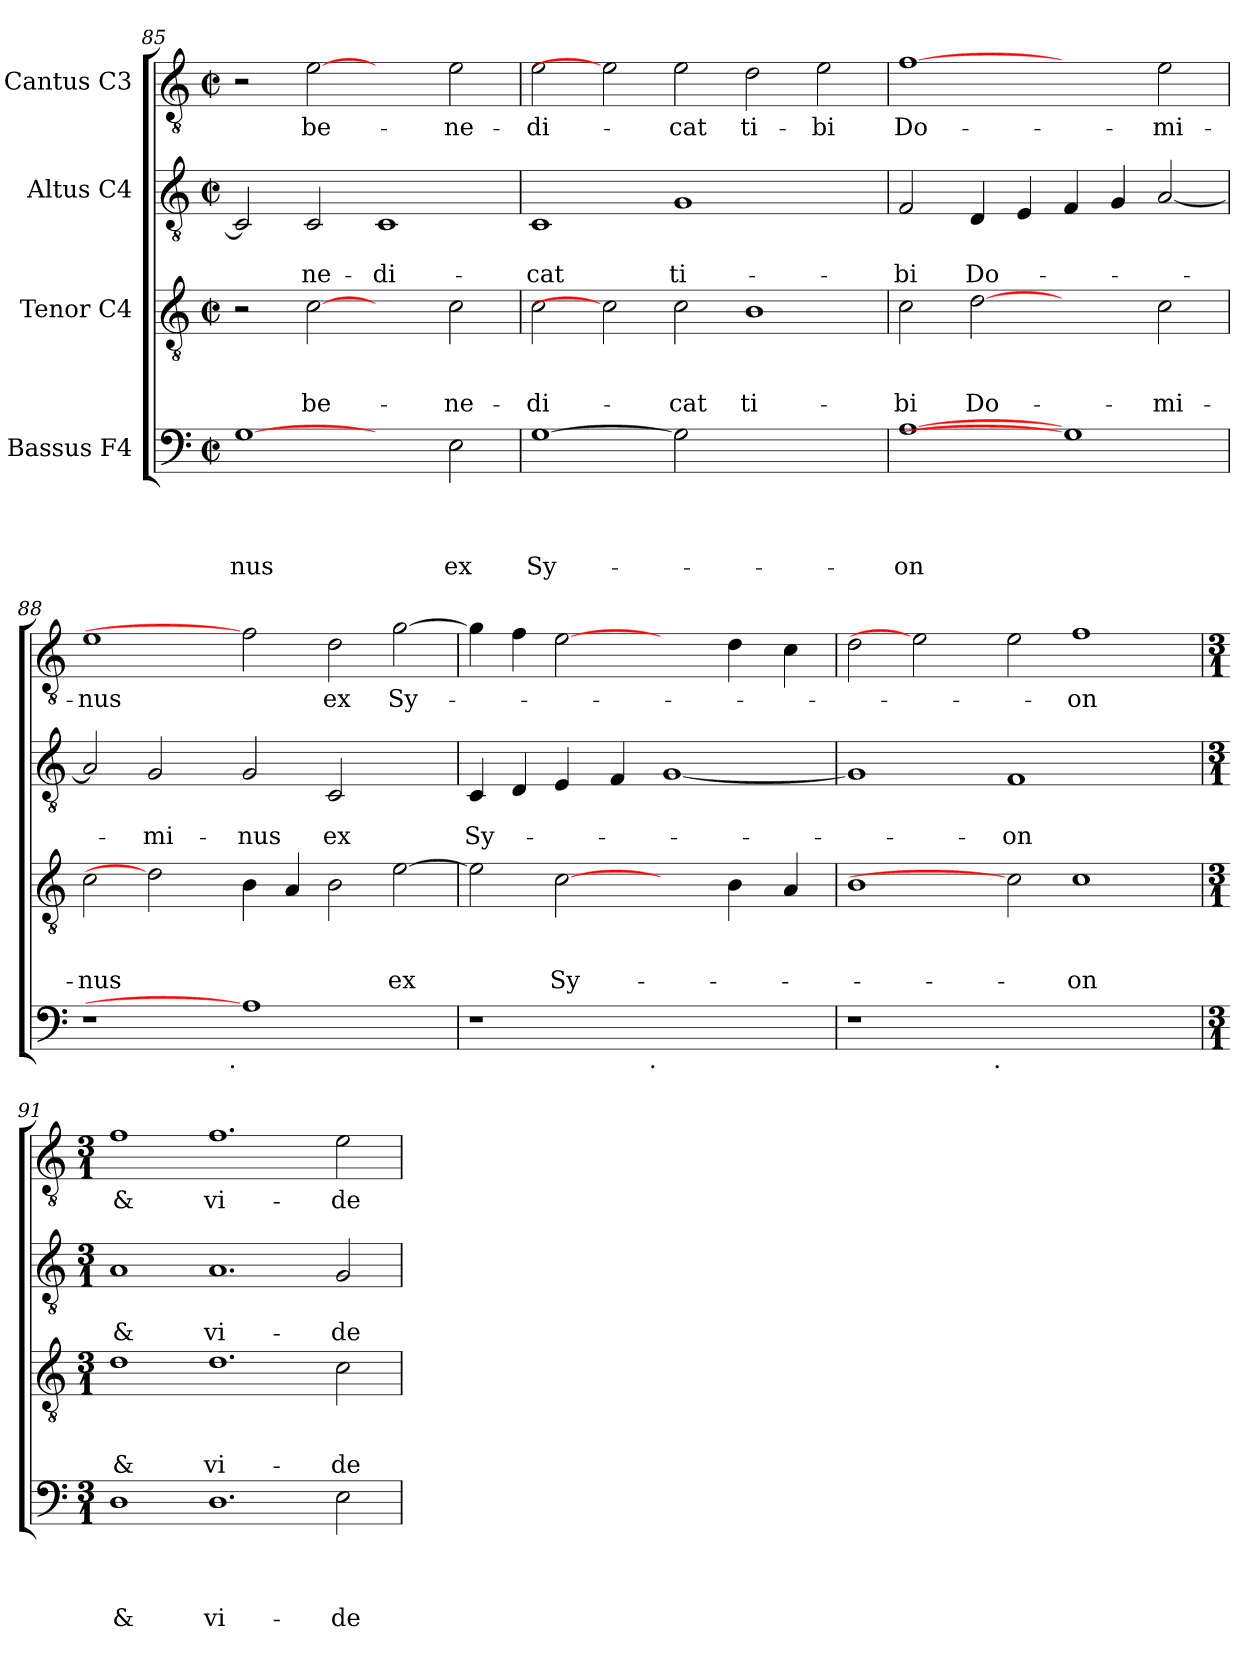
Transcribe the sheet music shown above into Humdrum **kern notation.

**kern	**text	**text	**text	**text	**kern	**text	**text	**text	**kern	**text	**text	**kern	**text
*part4	*part4	*part4	*part4	*part4	*part3	*part3	*part3	*part3	*part2	*part2	*part2	*part1	*part1
*staff4	*staff4	*staff4	*staff4	*staff4	*staff3	*staff3	*staff3	*staff3	*staff2	*staff2	*staff2	*staff1	*staff1
*I"Bassus F4	*	*	*	*	*I"Tenor C4	*	*	*	*I"Altus C4	*	*	*I"Cantus C3	*
*clefF4	*	*	*	*	*clefGv2	*	*	*	*clefGv2	*	*	*clefGv2	*
*k[]	*	*	*	*	*k[]	*	*	*	*k[]	*	*	*k[]	*
*C:	*	*	*	*	*C:	*	*	*	*C:	*	*	*C:	*
*M2/2	*	*	*	*	*M2/2	*	*	*	*M2/2	*	*	*M2/2	*
*met(c|)	*	*	*	*	*met(c|)	*	*	*	*met(c|)	*	*	*met(c|)	*
=85	=85	=85	=85	=85	=85	=85	=85	=85	=85	=85	=85	=85	=85
!	!	!	!	!LO:LY:b	!	!	!	!	!	!	!	!	!
[1G	.	.	.	-nus	2r	.	.	.	2C/]	.	.	2r	.
!	!	!	!	!	!	!	!	!LO:LY:b	!	!	!LO:LY:b	!	!LO:LY:b
.	.	.	.	.	[2c	.	.	-be-	2C/	.	-ne-	[2e	-be-
!	!	!	!	!	!	!	!	!	!	!	!LO:LY:b	!	!
2ryy	.	.	.	.	2ryy	.	.	.	1C	.	-di-	2ryy	.
!	!	!	!	!LO:LY:b	!	!	!	!LO:LY:b	!	!	!	!	!LO:LY:b
2E\	.	.	.	ex	2c\	.	.	-ne-	.	.	.	2e\	-ne-
=86	=86	=86	=86	=86	=86	=86	=86	=86	=86	=86	=86	=86	=86
!	!	!	!	!LO:LY:b	!	!	!	!LO:LY:b	!	!	!LO:LY:b	!	!LO:LY:b
[1G	.	.	.	Sy-	2c\	.	.	-di-	1C	.	-cat	2e\	-di-
.	.	.	.	.	2c]	.	.	.	.	.	.	2e]	.
!	!	!	!	!	!	!	!	!LO:LY:b	!	!	!LO:LY:b	!	!LO:LY:b
2G]	.	.	.	.	2c\	.	.	-cat	1G	.	ti-	2e\	-cat
!	!	!	!	!	!	!	!	!LO:LY:b	!	!	!	!	!LO:LY:b
1ryy	.	.	.	.	1B	.	.	ti-	.	.	.	2d\	ti-
!	!	!	!	!	!	!	!	!	!	!	!	!	!LO:LY:b
.	.	.	.	.	.	.	.	.	2ryy	.	.	2e\	-bi
!!LO:LB:g=z
=87	=87	=87	=87	=87	=87	=87	=87	=87	=87	=87	=87	=87	=87
!	!	!	!	!LO:LY:b	!	!	!	!LO:LY:b	!	!	!LO:LY:b	!	!LO:LY:b
[1A	.	.	.	-on	2c\	.	.	-bi	2F/	.	-bi	[1f	Do-
!	!	!	!	!	!	!	!	!LO:LY:b	!	!	!LO:LY:b	!	!
.	.	.	.	.	[2d	.	.	Do-	4D/	.	Do-	.	.
.	.	.	.	.	.	.	.	.	4E/	.	.	.	.
1G]	.	.	.	.	2ryy	.	.	.	4F/	.	.	2ryy	.
.	.	.	.	.	.	.	.	.	4G/	.	.	.	.
!	!	!	!	!	!	!	!	!LO:LY:b	!	!	!	!	!LO:LY:b
.	.	.	.	.	2c\	.	.	-mi-	[<2A/	.	.	2e\	-mi-
=88	=88	=88	=88	=88	=88	=88	=88	=88	=88	=88	=88	=88	=88
!	!	!	!	!	!	!	!	!LO:LY:b	!	!	!	!	!LO:LY:b
*^	*	*	*	*	*	*	*	*	*	*	*	*	*
1r	3%2ryy	.	.	.	.	2c\	.	.	-nus	2A/]	.	.	1e	-nus
!	!	!	!	!	!	!	!	!	!	!	!	!LO:LY:b	!	!
.	.	.	.	.	.	2d]	.	.	.	2G/	.	-mi-	.	.
.	6..ryy	.	.	.	.	.	.	.	.	.	.	.	.	.
!	!LO:TX:b:t=.	!	!	!	!	!	!	!	!	!	!	!	!	!
.	24ryy	.	.	.	.	.	.	.	.	.	.	.	.	.
!	!	!	!	!	!	!	!	!	!	!	!	!LO:LY:b	!	!
1A]	1.ryy	.	.	.	.	4B\	.	.	.	2G/	.	-nus	2f]	.
.	.	.	.	.	.	4A/	.	.	.	.	.	.	.	.
!	!	!	!	!	!	!	!	!	!	!	!	!LO:LY:b	!	!LO:LY:b
.	.	.	.	.	.	2B\	.	.	.	2C/	.	ex	2d\	ex
!	!	!	!	!	!	!	!	!	!LO:LY:b	!	!	!	!	!LO:LY:b
2ryy	.	.	.	.	.	[>2e\	.	.	ex	2ryy	.	.	[>2g\	Sy-
=89	=89	=89	=89	=89	=89	=89	=89	=89	=89	=89	=89	=89	=89	=89
!	!	!	!	!	!	!	!	!	!	!	!	!LO:LY:b	!	!
1r	3%2ryy	.	.	.	.	2e\]	.	.	.	4C/	.	Sy-	4g\]	.
.	.	.	.	.	.	.	.	.	.	4D/	.	.	4f\	.
!	!	!	!	!	!	!	!	!	!LO:LY:b	!	!	!	!	!
.	.	.	.	.	.	[2c	.	.	Sy-	4E/	.	.	[2e	.
.	6..ryy	.	.	.	.	.	.	.	.	.	.	.	.	.
.	.	.	.	.	.	.	.	.	.	4F/	.	.	.	.
!	!LO:TX:b:t=.	!	!	!	!	!	!	!	!	!	!	!	!	!
.	3%2ryy	.	.	.	.	.	.	.	.	.	.	.	.	.
1ryy	.	.	.	.	.	2ryy	.	.	.	[<1G	.	.	2ryy	.
.	.	.	.	.	.	4B\	.	.	.	.	.	.	4d\	.
.	3ryy	.	.	.	.	.	.	.	.	.	.	.	.	.
.	.	.	.	.	.	4A/	.	.	.	.	.	.	4c\	.
.	24ryy	.	.	.	.	.	.	.	.	.	.	.	.	.
=90	=90	=90	=90	=90	=90	=90	=90	=90	=90	=90	=90	=90	=90	=90
1r	3%2ryy	.	.	.	.	1B	.	.	.	1G]	.	.	2d\	.
.	.	.	.	.	.	.	.	.	.	.	.	.	2e]	.
.	6..ryy	.	.	.	.	.	.	.	.	.	.	.	.	.
!	!LO:TX:b:t=.	!	!	!	!	!	!	!	!	!	!	!	!	!
.	24ryy	.	.	.	.	.	.	.	.	.	.	.	.	.
!	!	!	!	!	!	!	!	!	!	!	!	!LO:LY:b	!	!
1.ryy	1.ryy	.	.	.	.	2c]	.	.	.	1F	.	-on	2e\	.
!	!	!	!	!	!	!	!	!	!LO:LY:b	!	!	!	!	!LO:LY:b
.	.	.	.	.	.	1c	.	.	-on	.	.	.	1f	-on
.	.	.	.	.	.	.	.	.	.	2ryy	.	.	.	.
*v	*v	*	*	*	*	*	*	*	*	*	*	*	*	*
=91	=91	=91	=91	=91	=91	=91	=91	=91	=91	=91	=91	=91	=91
*M3/1	*	*	*	*	*M3/1	*	*	*	*M3/1	*	*	*M3/1	*
*^	*	*	*	*	*	*	*	*	*	*	*	*	*
!	!	!	!	!	!LO:LY:b	!	!	!	!LO:LY:b	!	!	!LO:LY:b	!	!LO:LY:b
*v	*v	*	*	*	*	*	*	*	*	*	*	*	*	*
1D	.	.	.	&	1d	.	.	&	1A	.	&	1f	&
!	!	!	!	!LO:LY:b	!	!	!	!LO:LY:b	!	!	!LO:LY:b	!	!LO:LY:b
1.D	.	.	.	vi-	1.d	.	.	vi-	1.A	.	vi-	1.f	vi-
!	!	!	!	!LO:LY:b	!	!	!	!LO:LY:b	!	!	!LO:LY:b	!	!LO:LY:b
2E\	.	.	.	-de-	2c\	.	.	-de-	2G/	.	-de-	2e\	-de-
=	=	=	=	=	=	=	=	=	=	=	=	=	=
*-	*-	*-	*-	*-	*-	*-	*-	*-	*-	*-	*-	*-	*-
